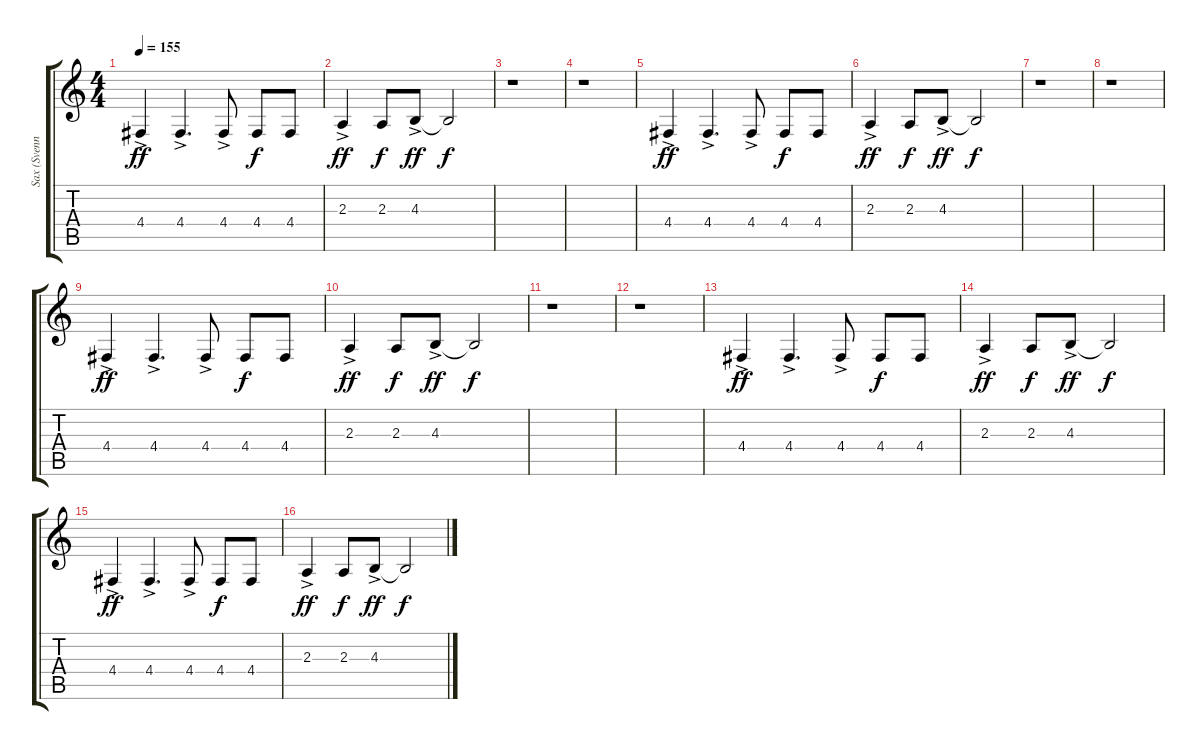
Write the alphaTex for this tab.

\track ("Sax (Svenn)" "Sax (Svenn") {instrument altosax}
\staff {score tabs}
\tuning (E4 B3 G3 D3 A2 E2) {hide}
\ts (4 4)
\tempo 155
\clef g2
\ks c
4.4{ac}.4{dy ff} 4.4{ac}.4{d} 4.4{ac}.8 4.4.8{dy f} 4.4.8 |
2.3{ac}.4{dy ff} 2.3.8{dy f} 4.3{ac}.8{dy ff} 4.3{t}.2{dy f} |
r.1 |
r.1 |
4.4{ac}.4{dy ff} 4.4{ac}.4{d} 4.4{ac}.8 4.4.8{dy f} 4.4.8 |
2.3{ac}.4{dy ff} 2.3.8{dy f} 4.3{ac}.8{dy ff} 4.3{t}.2{dy f} |
r.1 |
r.1 |
4.4{ac}.4{dy ff} 4.4{ac}.4{d} 4.4{ac}.8 4.4.8{dy f} 4.4.8 |
2.3{ac}.4{dy ff} 2.3.8{dy f} 4.3{ac}.8{dy ff} 4.3{t}.2{dy f} |
r.1 |
r.1 |
4.4{ac}.4{dy ff} 4.4{ac}.4{d} 4.4{ac}.8 4.4.8{dy f} 4.4.8 |
2.3{ac}.4{dy ff} 2.3.8{dy f} 4.3{ac}.8{dy ff} 4.3{t}.2{dy f} |
4.4{ac}.4{dy ff} 4.4{ac}.4{d} 4.4{ac}.8 4.4.8{dy f} 4.4.8 |
2.3{ac}.4{dy ff} 2.3.8{dy f} 4.3{ac}.8{dy ff} 4.3{t}.2{dy f}
